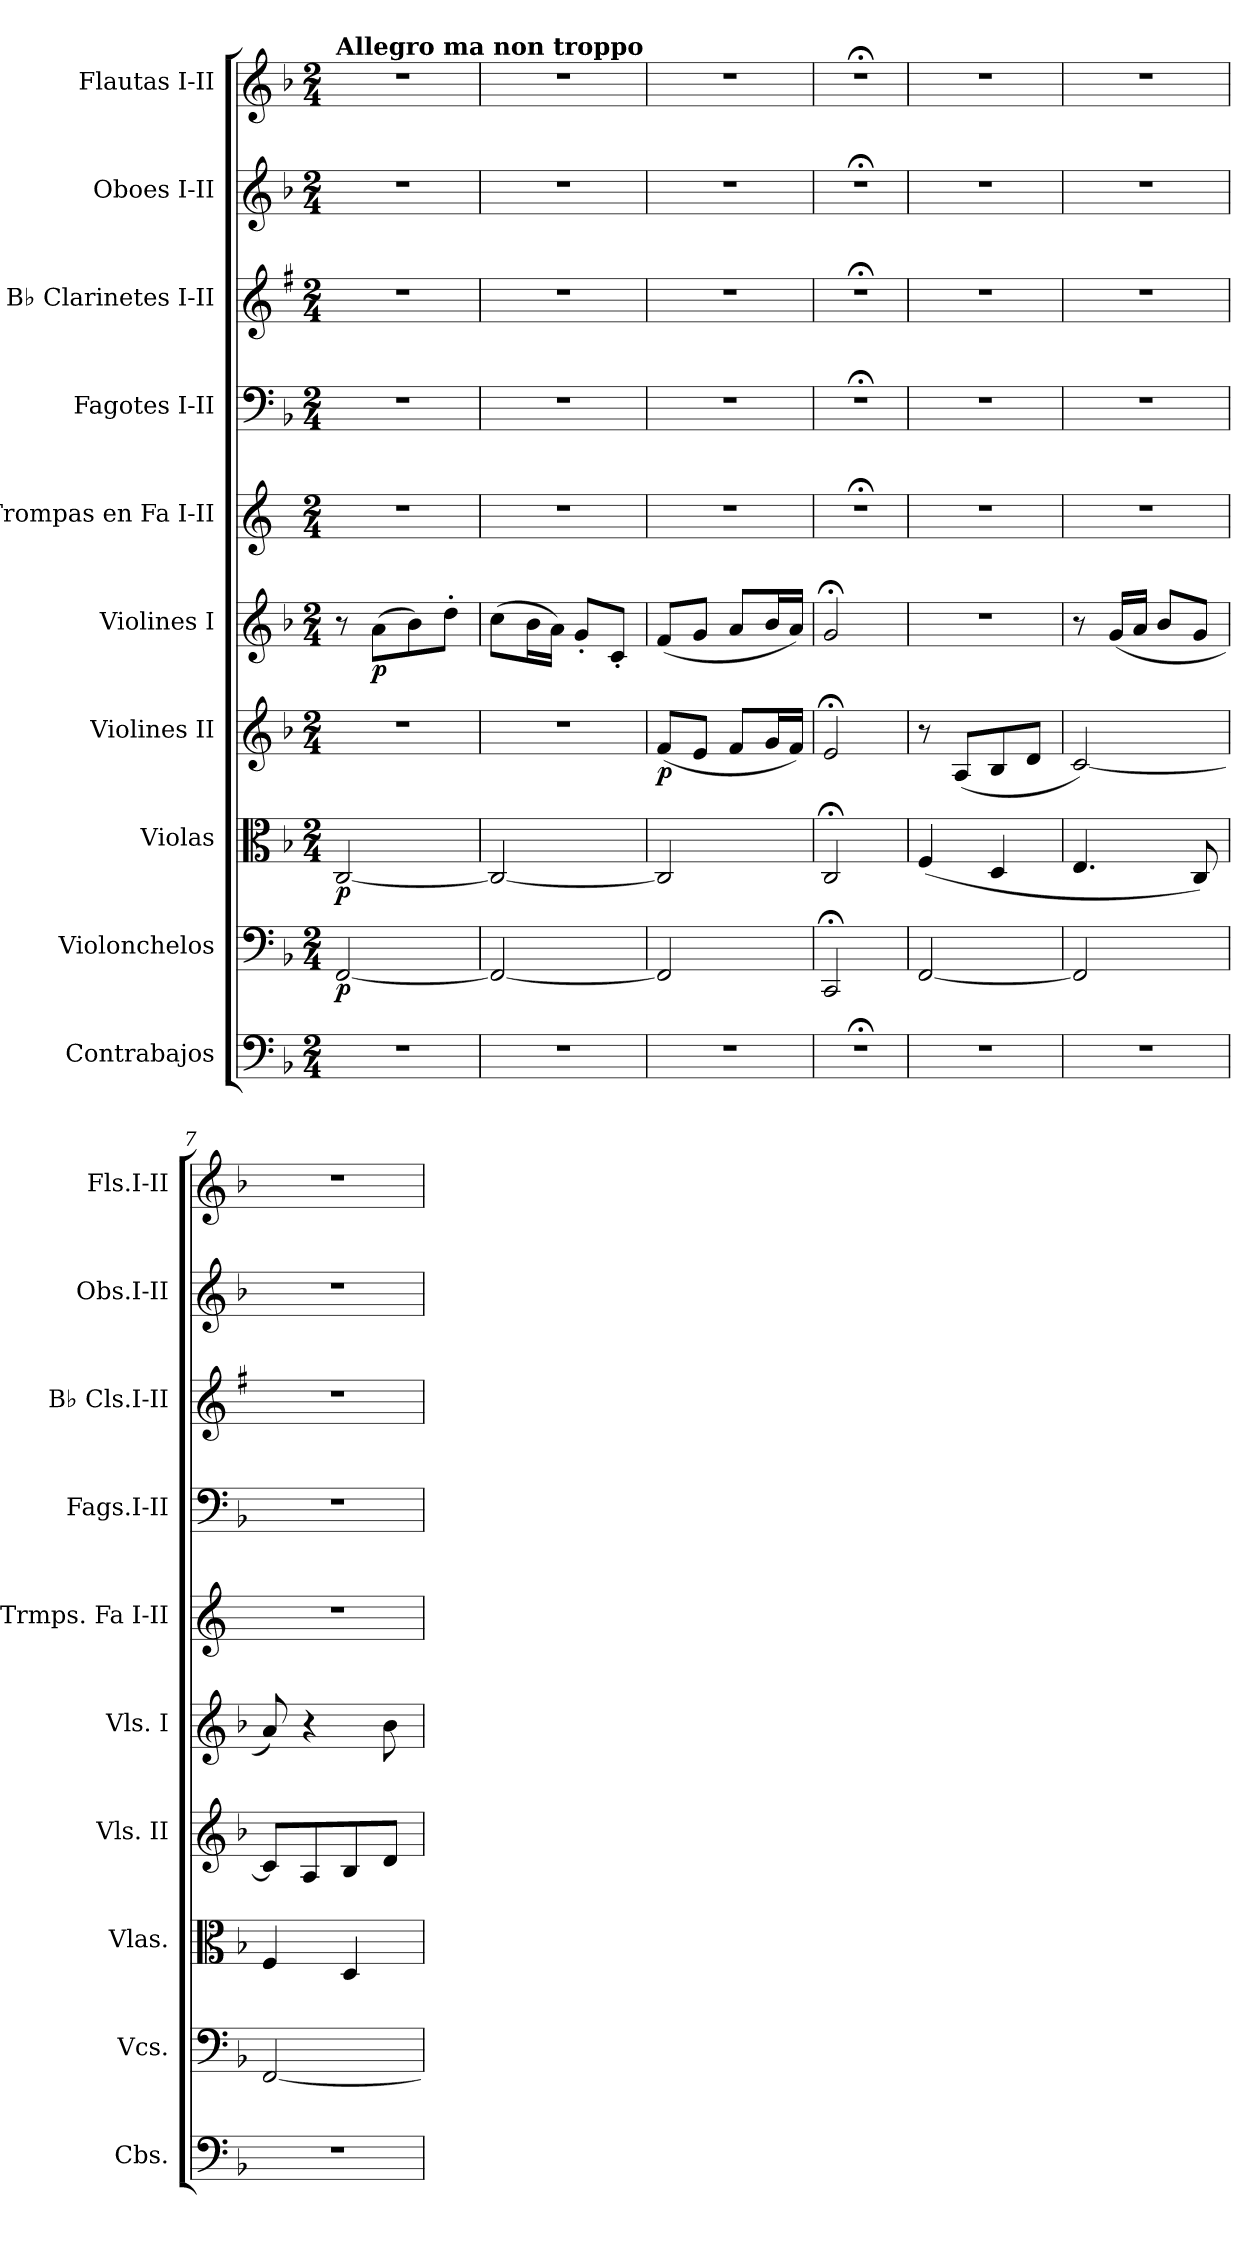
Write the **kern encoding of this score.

**kern	**kern	**dynam	**kern	**dynam	**kern	**dynam	**kern	**dynam	**kern	**kern	**kern	**kern	**kern
*part10	*part9	*part9	*part8	*part8	*part7	*part7	*part6	*part6	*part5	*part4	*part3	*part2	*part1
*staff10	*staff9	*staff9	*staff8	*staff8	*staff7	*staff7	*staff6	*staff6	*staff5	*staff4	*staff3	*staff2	*staff1
*I"Contrabajos	*I"Violonchelos	*	*I"Violas	*	*I"Violines II	*	*I"Violines I	*	*I"Trompas en Fa I-II	*I"Fagotes I-II	*I"B♭ Clarinetes I-II	*I"Oboes I-II	*I"Flautas I-II
*I'Cbs.	*I'Vcs.	*	*I'Vlas.	*	*I'Vls. II	*	*I'Vls. I	*	*I'Trmps. Fa I-II	*I'Fags.I-II	*I'B♭ Cls.I-II	*I'Obs.I-II	*I'Fls.I-II
*clefF4	*clefF4	*	*clefC3	*	*clefG2	*	*clefG2	*	*clefG2	*clefF4	*clefG2	*clefG2	*clefG2
*ITrd7c12	*	*	*	*	*	*	*	*	*ITrd4c7	*	*ITrd1c2	*	*
*k[b-]	*k[b-]	*	*k[b-]	*	*k[b-]	*	*k[b-]	*	*k[b-]	*k[b-]	*k[b-]	*k[b-]	*k[b-]
*M2/4	*M2/4	*	*M2/4	*	*M2/4	*	*M2/4	*	*M2/4	*M2/4	*M2/4	*M2/4	*M2/4
*MM132	*MM132	*	*MM132	*	*MM132	*	*MM132	*	*MM132	*MM132	*MM132	*MM132	*MM132
=1	=1	=1	=1	=1	=1	=1	=1	=1	=1	=1	=1	=1	=1
!	!	!	!	!	!	!	!	!	!	!	!	!	!LO:TX:a:B:t=Allegro ma non troppo
!	!	!LO:DY:b	!	!LO:DY:b	!	!	!	!	!	!	!	!	!
2r	[2FF/	p	[2C/	p	2r	.	8r	.	2r	2r	2r	2r	2r
!	!	!	!	!	!	!	!	!LO:DY:b	!	!	!	!	!
.	.	.	.	.	.	.	(8a\L	p	.	.	.	.	.
.	.	.	.	.	.	.	8b-\)	.	.	.	.	.	.
.	.	.	.	.	.	.	8dd'\J	.	.	.	.	.	.
=2	=2	=2	=2	=2	=2	=2	=2	=2	=2	=2	=2	=2	=2
*	*	*	*	*	*	*	*	*	*	*	*	*	*MM100
2r	2FF/_	.	2C/_	.	2r	.	(8cc\L	.	2r	2r	2r	2r	2r
.	.	.	.	.	.	.	16b-\L	.	.	.	.	.	.
.	.	.	.	.	.	.	16a\JJ)	.	.	.	.	.	.
.	.	.	.	.	.	.	8g'/L	.	.	.	.	.	.
.	.	.	.	.	.	.	8c'/J	.	.	.	.	.	.
=3	=3	=3	=3	=3	=3	=3	=3	=3	=3	=3	=3	=3	=3
*	*	*	*	*	*	*	*	*	*	*	*	*	*MM80
!	!	!	!	!	!	!LO:DY:b	!	!	!	!	!	!	!
2r	2FF/]	.	2C/]	.	(8f/L	p	(8f/L	.	2r	2r	2r	2r	2r
.	.	.	.	.	8e/J	.	8g/J	.	.	.	.	.	.
.	.	.	.	.	8f/L	.	8a/L	.	.	.	.	.	.
.	.	.	.	.	16g/L	.	16b-/L	.	.	.	.	.	.
.	.	.	.	.	16f/JJ)	.	16a/JJ)	.	.	.	.	.	.
=4	=4	=4	=4	=4	=4	=4	=4	=4	=4	=4	=4	=4	=4
*	*	*	*	*	*	*	*	*	*	*	*	*	*MM50
2r;<	2CC;</	.	2C;</	.	2e;</	.	2g;</	.	2r;<	2r;<	2r;<	2r;<	2r;<
=5	=5	=5	=5	=5	=5	=5	=5	=5	=5	=5	=5	=5	=5
*	*	*	*	*	*	*	*	*	*	*	*	*	*MM108
2r	[2FF/	.	(4F/	.	8r	.	2r	.	2r	2r	2r	2r	2r
.	.	.	.	.	(8A/L	.	.	.	.	.	.	.	.
.	.	.	4D/	.	8B-/	.	.	.	.	.	.	.	.
.	.	.	.	.	8d/J	.	.	.	.	.	.	.	.
=6	=6	=6	=6	=6	=6	=6	=6	=6	=6	=6	=6	=6	=6
2r	2FF/]	.	4.E/	.	[2c/)	.	8r	.	2r	2r	2r	2r	2r
.	.	.	.	.	.	.	(16g/LL	.	.	.	.	.	.
.	.	.	.	.	.	.	16a/JJ	.	.	.	.	.	.
.	.	.	.	.	.	.	8b-/L	.	.	.	.	.	.
.	.	.	8C/)	.	.	.	8g/J	.	.	.	.	.	.
!!LO:PB:g=z
=7	=7	=7	=7	=7	=7	=7	=7	=7	=7	=7	=7	=7	=7
2r	[2FF/	.	4F/	.	8c/L]	.	8a/)	.	2r	2r	2r	2r	2r
.	.	.	.	.	8A/	.	4r	.	.	.	.	.	.
.	.	.	4D/	.	8B-/	.	.	.	.	.	.	.	.
.	.	.	.	.	8d/J	.	8b-\	.	.	.	.	.	.
=	=	=	=	=	=	=	=	=	=	=	=	=	=
*-	*-	*-	*-	*-	*-	*-	*-	*-	*-	*-	*-	*-	*-
